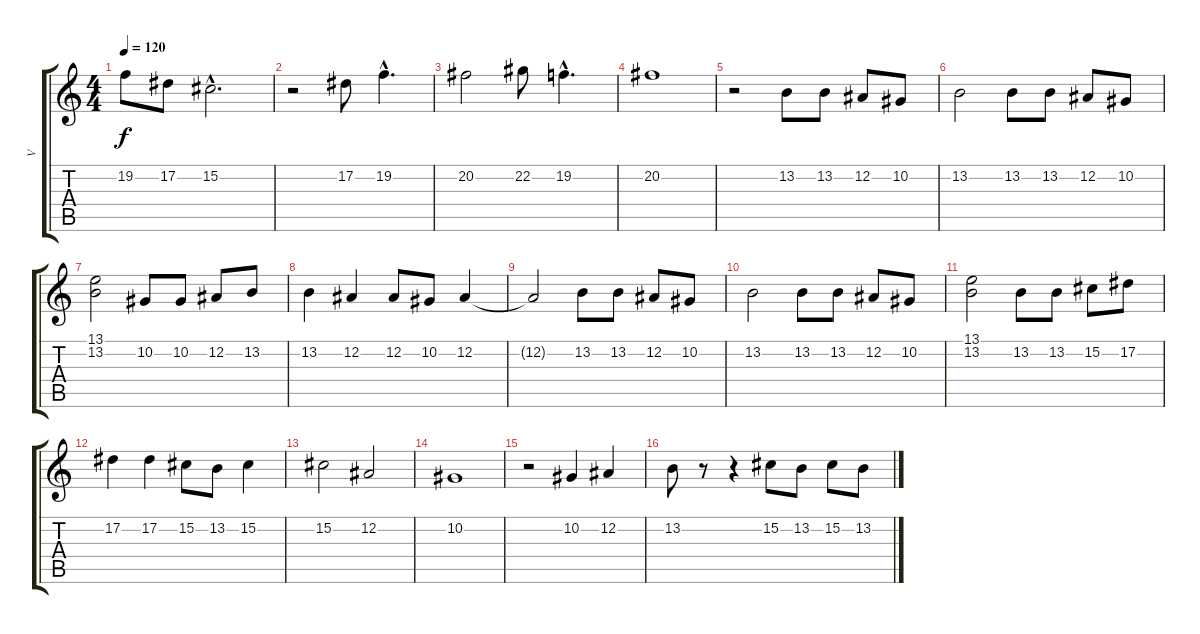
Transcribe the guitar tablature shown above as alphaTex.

\track ("V" "V") {instrument oboe}
\staff {score tabs}
\tuning (Eb4 Bb3 Gb3 Db3 Ab2 Eb2) {hide}
\ts (4 4)
\tempo 120
\clef g2
\ks c
19.2.8{dy f} 17.2.8 15.2{hac}.2{d} |
r.2 17.2.8 19.2{hac}.4{d} |
20.2.2 22.2.8 19.2{hac}.4{d} |
20.2.1 |
r.2 13.2.8 13.2.8 12.2.8 10.2.8 |
13.2.2 13.2.8 13.2.8 12.2.8 10.2.8 |
(13.1 13.2).2 10.2.8 10.2.8 12.2.8 13.2.8 |
13.2.4 12.2.4 12.2.8 10.2.8 12.2.4 |
12.2{t}.2 13.2.8 13.2.8 12.2.8 10.2.8 |
13.2.2 13.2.8 13.2.8 12.2.8 10.2.8 |
(13.1 13.2).2 13.2.8 13.2.8 15.2.8 17.2.8 |
17.2.4 17.2.4 15.2.8 13.2.8 15.2.4 |
15.2.2 12.2.2 |
10.2.1 |
r.2 10.2.4 12.2.4 |
13.2.8 r.8 r.4 15.2.8 13.2.8 15.2.8 13.2.8
